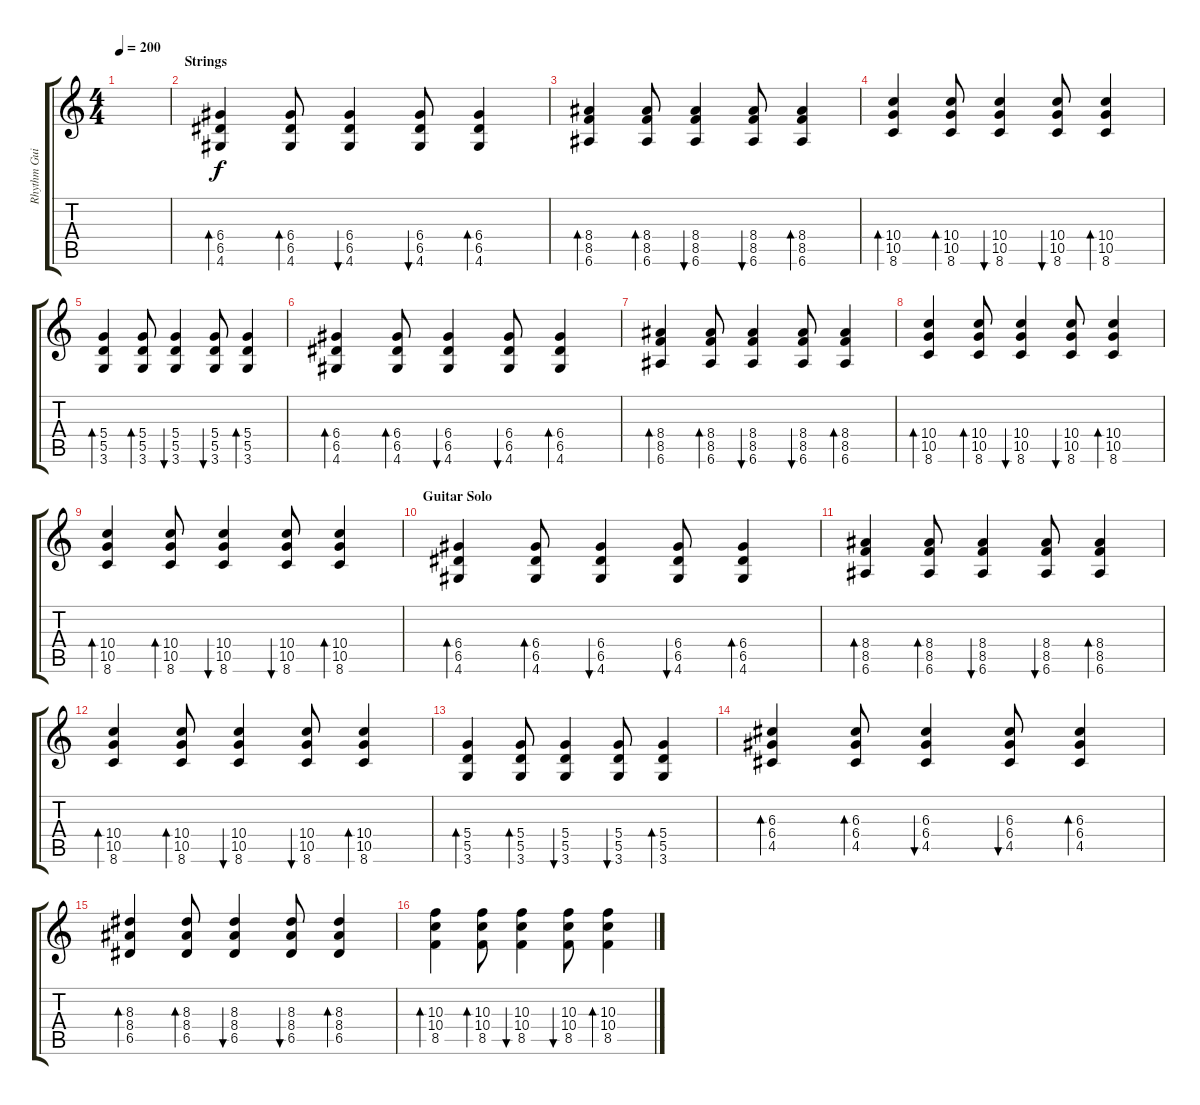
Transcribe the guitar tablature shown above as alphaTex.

\track ("Rhythm Guitar" "Rhythm Gui") {instrument distortionguitar}
\staff {score tabs}
\tuning (E4 B3 G3 D3 A2 E2) {hide}
\ts (4 4)
\tempo 200
\clef g2
\ks c
|
\section ("" "Strings")
(6.4 6.5 4.6).4{bd 30} (6.4 6.5 4.6).8{bd 30} (6.4 6.5 4.6).4{bu 30} (6.4 6.5 4.6).8{bu 30} (6.4 6.5 4.6).4{bd 30} |
(8.4 8.5 6.6).4{bd 30} (8.4 8.5 6.6).8{bd 30} (8.4 8.5 6.6).4{bu 30} (8.4 8.5 6.6).8{bu 30} (8.4 8.5 6.6).4{bd 30} |
(10.4 10.5 8.6).4{bd 30} (10.4 10.5 8.6).8{bd 30} (10.4 10.5 8.6).4{bu 30} (10.4 10.5 8.6).8{bu 30} (10.4 10.5 8.6).4{bd 30} |
(5.4 5.5 3.6).4{bd 30} (5.4 5.5 3.6).8{bd 30} (5.4 5.5 3.6).4{bu 30} (5.4 5.5 3.6).8{bu 30} (5.4 5.5 3.6).4{bd 30} |
(6.4 6.5 4.6).4{bd 30} (6.4 6.5 4.6).8{bd 30} (6.4 6.5 4.6).4{bu 30} (6.4 6.5 4.6).8{bu 30} (6.4 6.5 4.6).4{bd 30} |
(8.4 8.5 6.6).4{bd 30} (8.4 8.5 6.6).8{bd 30} (8.4 8.5 6.6).4{bu 30} (8.4 8.5 6.6).8{bu 30} (8.4 8.5 6.6).4{bd 30} |
(10.4 10.5 8.6).4{bd 30} (10.4 10.5 8.6).8{bd 30} (10.4 10.5 8.6).4{bu 30} (10.4 10.5 8.6).8{bu 30} (10.4 10.5 8.6).4{bd 30} |
(10.4 10.5 8.6).4{bd 30} (10.4 10.5 8.6).8{bd 30} (10.4 10.5 8.6).4{bu 30} (10.4 10.5 8.6).8{bu 30} (10.4 10.5 8.6).4{bd 30} |
\section ("" "Guitar Solo")
(6.4 6.5 4.6).4{bd 30} (6.4 6.5 4.6).8{bd 30} (6.4 6.5 4.6).4{bu 30} (6.4 6.5 4.6).8{bu 30} (6.4 6.5 4.6).4{bd 30} |
(8.4 8.5 6.6).4{bd 30} (8.4 8.5 6.6).8{bd 30} (8.4 8.5 6.6).4{bu 30} (8.4 8.5 6.6).8{bu 30} (8.4 8.5 6.6).4{bd 30} |
(10.4 10.5 8.6).4{bd 30} (10.4 10.5 8.6).8{bd 30} (10.4 10.5 8.6).4{bu 30} (10.4 10.5 8.6).8{bu 30} (10.4 10.5 8.6).4{bd 30} |
(5.4 5.5 3.6).4{bd 30} (5.4 5.5 3.6).8{bd 30} (5.4 5.5 3.6).4{bu 30} (5.4 5.5 3.6).8{bu 30} (5.4 5.5 3.6).4{bd 30} |
(6.3 6.4 4.5).4{bd 30} (6.3 6.4 4.5).8{bd 30} (6.3 6.4 4.5).4{bu 30} (6.3 6.4 4.5).8{bu 30} (6.3 6.4 4.5).4{bd 30} |
(8.3 8.4 6.5).4{bd 30} (8.3 8.4 6.5).8{bd 30} (8.3 8.4 6.5).4{bu 30} (8.3 8.4 6.5).8{bu 30} (8.3 8.4 6.5).4{bd 30} |
(10.3 10.4 8.5).4{bd 30} (10.3 10.4 8.5).8{bd 30} (10.3 10.4 8.5).4{bu 30} (10.3 10.4 8.5).8{bu 30} (10.3 10.4 8.5).4{bd 30}
